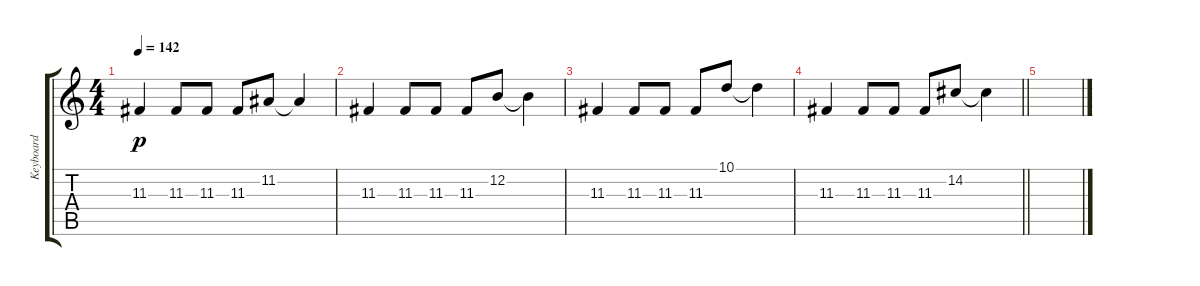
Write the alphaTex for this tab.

\track ("Keyboard" "Keyboard") {instrument lead1square}
\staff {score tabs}
\tuning (E4 B3 G3 D3 A2 E2) {hide}
\ts (4 4)
\tempo 142
\clef g2
\ks c
11.3.4{dy p} 11.3.8 11.3.8 11.3.8 11.2.8 11.2{t}.4 |
11.3.4 11.3.8 11.3.8 11.3.8 12.2.8 12.2{t}.4 |
11.3.4 11.3.8 11.3.8 11.3.8 10.1.8 10.1{t}.4 |
\barLineRight lightlight
11.3.4 11.3.8 11.3.8 11.3.8 14.2.8 14.2{t}.4 |
\section ("" "")
